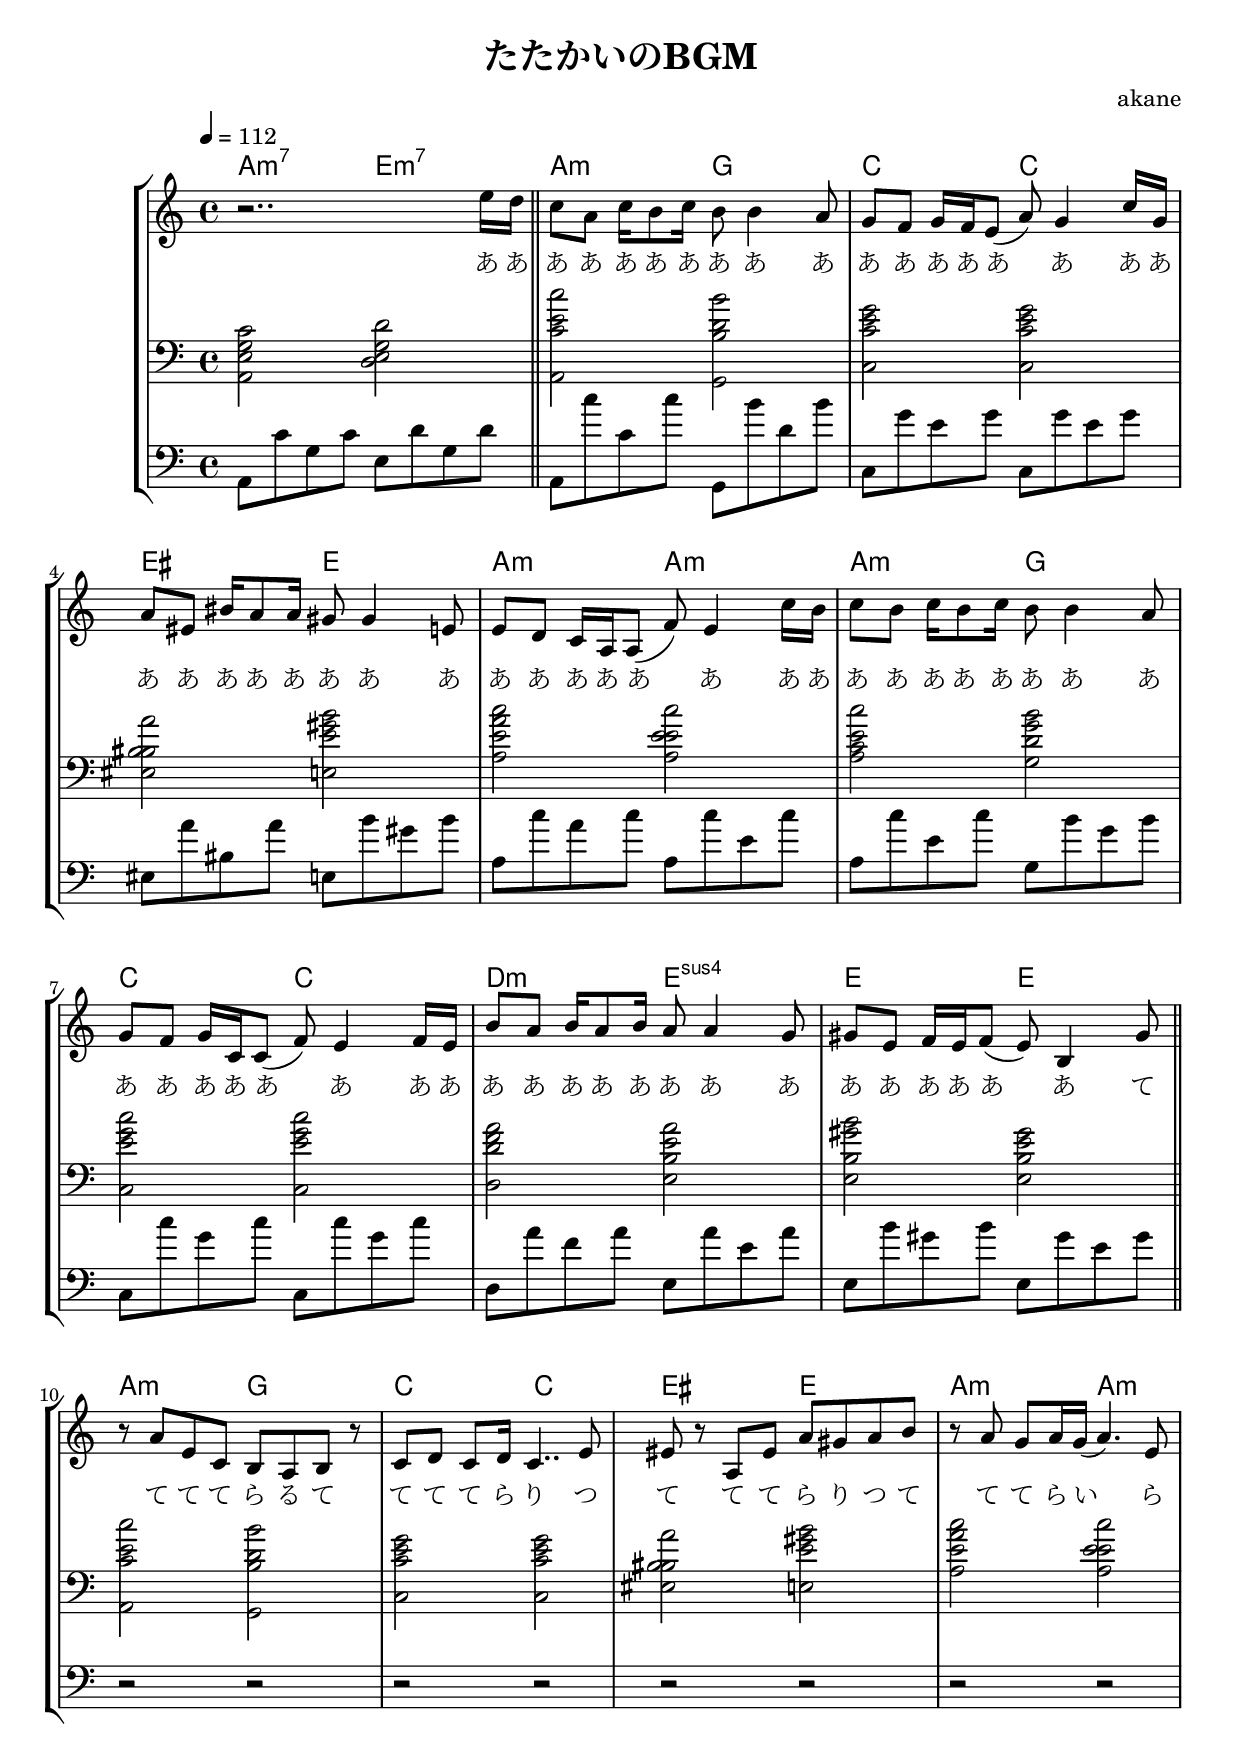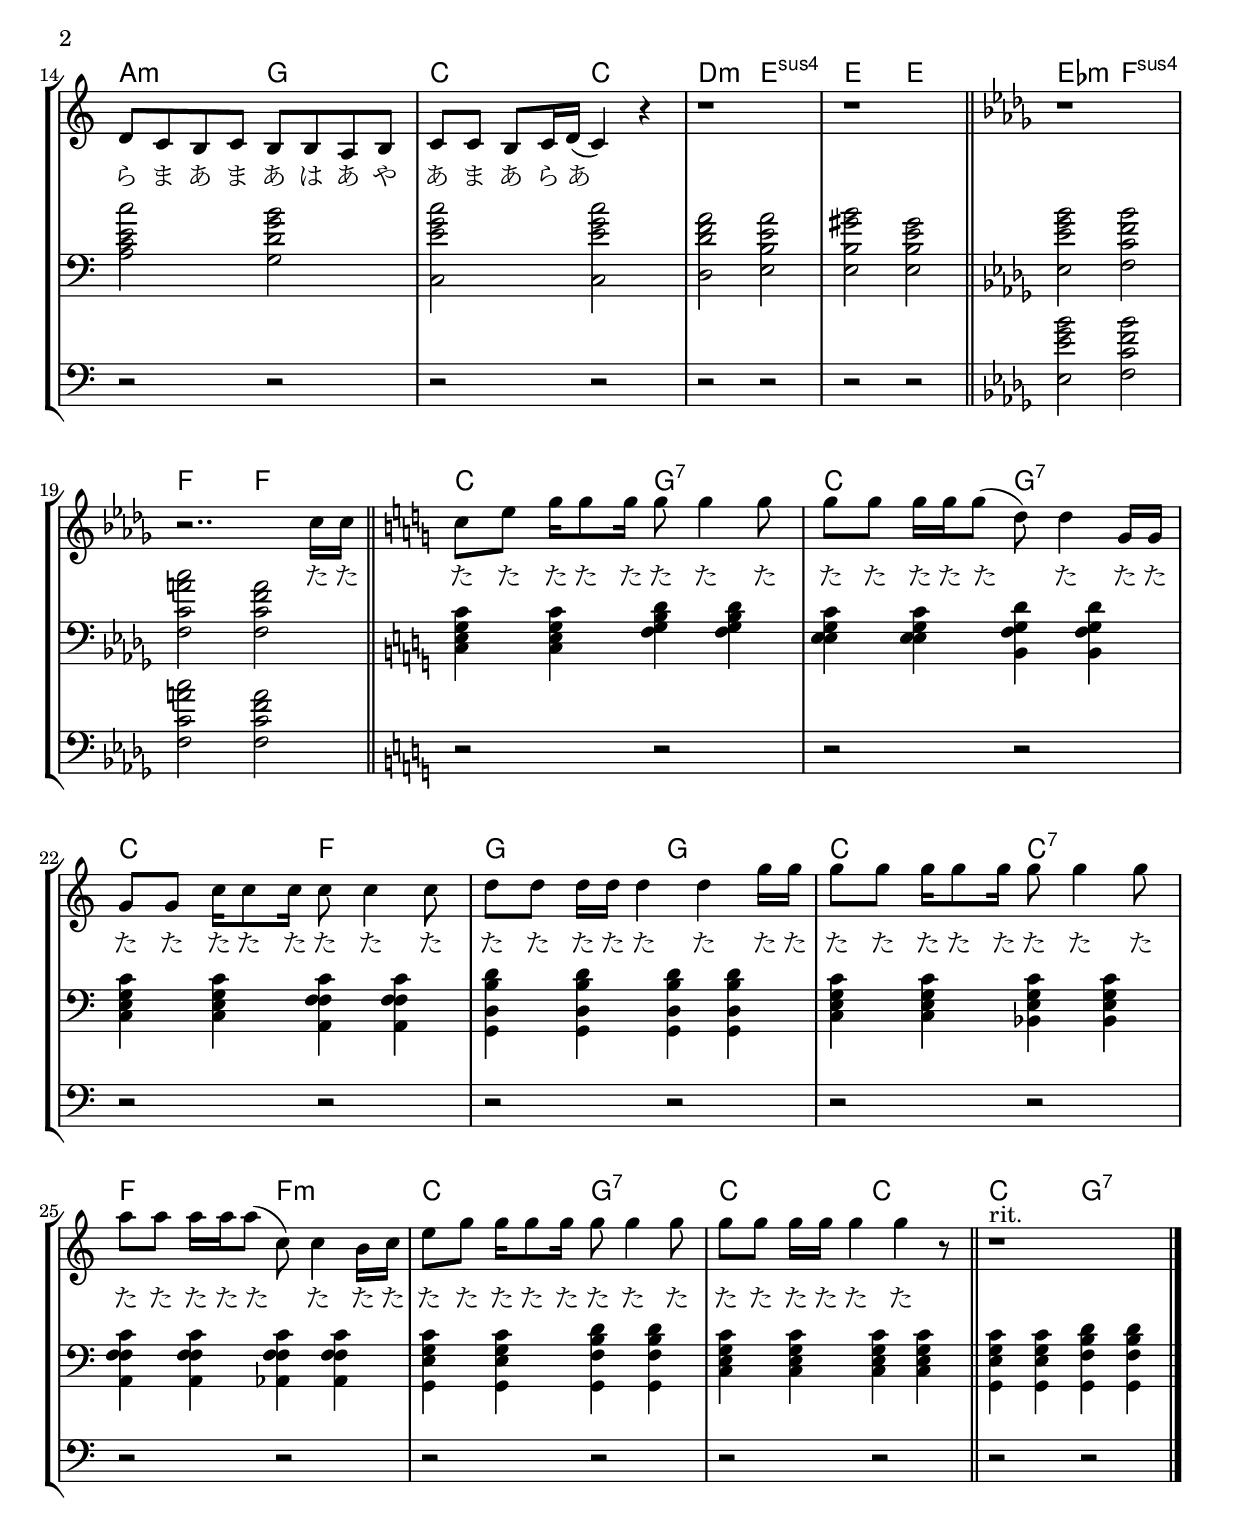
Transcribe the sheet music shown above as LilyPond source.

\version "2.12.1"

\header {
	title = \markup {たたかいのBGM}
	composer = \markup \center-column {akane}
}

harmony = \chordmode {
	a2:min7 e:min7 

	a:m g c c eis e a:m a:m a:m g c c d:m e:sus4 e e 

	a:m g c c eis e a:m a:m a:m g c c d:m e:sus4 e e 

	es:m f:sus4 f f 

	c g:7 c g:7 c f g g c c:7 f f:m c g:7 c c 

	c g:7 
}

melody = {
	\key c \major
	\tempo 4 = 112
	r2.. 
	\set Staff.midiInstrument = #"Viola"
	e''16  d''16 
	c''8  a'8  c''16  b'8  c''16  b'8  b'4  a'8 
	g'8  f'8  g'16  f'16  e'8  (a'8)  g'4  c''16  g'16 
	a'8  eis'8  bis'16  a'8  a'16  gis'8  gis'4  e'8 
	e'8  d'8  c'16  a16  a8  (f'8)  e'4  c''16  b'16 
	c''8  b'8  c''16  b'8  c''16  b'8  b'4  a'8 
	g'8  f'8  g'16  c'16  c'8  (f'8)  e'4  f'16  e'16 
	b'8  a'8  b'16  a'8  b'16  a'8  a'4  g'8 
	gis'8  e'8  f'16  e'16  f'8  (e'8)  b4  	\set Staff.midiInstrument = #"Trumpet"
	gis'8 
	r8  a'8  e'8  c'8  b8  a8  b8  r8 
	c'8  d'8  c'8  d'16  c'4..  e'8 
	eis'8  r8  a8  eis'8  a'8  gis'8  a'8  b'8 
	r8  a'8  g'8  a'16  g'16  (a'4.)  e'8 
	d'8  c'8  b8  c'8  b8  b8  a8  b8 
	c'8  c'8  b8  c'16  d'16  (c'4)  	r4 r1 r1 	\key des \major
	r1 | r2.. 
	\set Staff.midiInstrument = #"Lead 1 (square)"
	c''16  c''16 
		\key c \major
c''8  e''8  g''16  g''8  g''16  g''8  g''4  g''8 
	g''8  g''8  g''16  g''16  g''8  (d''8)  d''4  g'16  g'16 
	g'8  g'8  c''16  c''8  c''16  c''8  c''4  c''8 
	d''8  d''8  d''16  d''16  d''4  d''4  g''16  g''16 
	g''8  g''8  g''16  g''8  g''16  g''8  g''4  g''8 
	a''8  a''8  a''16  a''16  a''8  (c''8)  c''4  b'16  c''16 
	e''8  g''8  g''16  g''8  g''16  g''8  g''4  g''8 
	g''8  g''8  g''16  g''16  g''4  g''4  	r8 	r1^"rit." \bar "|."
}

words = \lyricmode {
	
	あ  あ  あ  あ  あ  あ  あ  あ  あ  あ  あ  あ  あ  あ  あ  あ  あ  あ  あ  あ  あ  あ  あ  あ  あ  あ  あ  あ  あ  あ  あ  あ  あ  あ  あ  あ  あ  あ  あ  あ  あ  あ  あ  あ  あ  あ  あ  あ  あ  あ  あ  あ  あ  あ  あ  あ  あ  あ  あ  あ  あ  あ  あ  あ  
	て  て  て  て  ら  る  て  て  て  て  ら  り  つ  て  て  て  ら  り  つ  て  て  て  ら  い  ら  ら  ま  あ  ま  あ  は  あ  や  あ  ま  あ  ら  あ  
	
	た  た  た  た  た  た  た  た  た  た  た  た  た  た  た  た  た  た  た  た  た  た  た  た  た  た  た  た  た  た  た  た  た  た  た  た  た  た  た  た  た  た  た  た  た  た  た  た  た  た  た  た  た  た  た  た  た  た  た  た  た  た  た  た  
	
}

tempochange = {
	\tempo 4 = 112
	r1 \bar "||"
	\tempo 4 = 112
	r1 | r1 | r1 | r1 | r1 | r1 | r1 | r1 \bar "||"
	\tempo 4 = 112
	r1 | r1 | r1 | r1 | r1 | r1 | r1 | r1 \bar "||"
	\tempo 4 = 112
	r1 | r1 \bar "||"
	\tempo 4 = 112
	r1 | r1 | r1 | r1 | r1 | r1 | r1 | r1 \bar "||"
	\tempo 4 = 112
	\tempo 4 = 84 r2 \tempo 4 = 74 r2 \bar "|."
}

mainacc = {
	\clef bass
	\set Staff.midiInstrument = #"Lead 2 (sawtooth)"
	\key c \major
	\tempo 4 = 112
	<a, e g c'>2
	<e d g d'>2
	\bar "||"

	\set Staff.midiInstrument = #"Lead 2 (sawtooth)"
	<a, e' c' c''>2
	<g, b d' b'>2
	<c c' e' g'>2
	<c c' e' g'>2
	<eis bis bis a'>2
	<e e' gis' b'>2
	<a e' a' c''>2
	<a e' e' c''>2
	<a c' e' c''>2
	<g d' g' b'>2
	<c e' g' c''>2
	<c e' g' c''>2
	<d d' f' a'>2
	<e b e' a'>2
	<e b gis' b'>2
	<e b e' gis'>2
	\bar "||"

	\set Staff.midiInstrument = #"Lead 2 (sawtooth)"
	<a, e' c' c''>2
	<g, b d' b'>2
	<c c' e' g'>2
	<c c' e' g'>2
	<eis bis bis a'>2
	<e e' gis' b'>2
	<a e' a' c''>2
	<a e' e' c''>2
	<a c' e' c''>2
	<g d' g' b'>2
	<c e' g' c''>2
	<c e' g' c''>2
	<d d' f' a'>2
	<e b e' a'>2
	<e b gis' b'>2
	<e b e' gis'>2
	\bar "||"

	\set Staff.midiInstrument = #"Lead 2 (sawtooth)"
	\key des \major
	<es es' ges' bes'>2
	<f c' f' bes'>2
	<f c' a' c''>2
	<f c' f' a'>2
	\bar "||"

	\set Staff.midiInstrument = #"Lead 2 (sawtooth)"
	\key c \major
	<c e g c'>4 <c e g c'>4
	<f g b d'>4 <f g b d'>4
	<e e g c'>4 <e e g c'>4
	<b, f g d'>4 <b, f g d'>4
	<c e g c'>4 <c e g c'>4
	<a, f f c'>4 <a, f f c'>4
	<g, d b d'>4 <g, d b d'>4
	<g, d b d'>4 <g, d b d'>4
	<c e g c'>4 <c e g c'>4
	<bes, e g c'>4 <bes, e g c'>4
	<a, f f c'>4 <a, f f c'>4
	<as, f f c'>4 <as, f f c'>4
	<g, e g c'>4 <g, e g c'>4
	<g, f b d'>4 <g, f b d'>4
	<c e g c'>4 <c e g c'>4
	<c e g c'>4 <c e g c'>4
	\bar "||"

	\set Staff.midiInstrument = #"Lead 2 (sawtooth)"
	<g, e g c'>4 <g, e g c'>4
	<g, f b d'>4 <g, f b d'>4
	\bar "|."
}

subacc = {
	\clef bass
	\set Staff.midiInstrument = #"Violin"
	\key c \major
	\tempo 4 = 112
	a,8 c' g c'
	e8 d' g d'
	\bar "||"

	\set Staff.midiInstrument = #"Lead 1 (square)"
	a,8 c'' c' c''
	g,8 b' d' b'
	c8 g' e' g'
	c8 g' e' g'
	eis8 a' bis a'
	e8 b' gis' b'
	a8 c'' a' c''
	a8 c'' e' c''
	a8 c'' e' c''
	g8 b' g' b'
	c8 c'' g' c''
	c8 c'' g' c''
	d8 a' f' a'
	e8 a' e' a'
	e8 b' gis' b'
	e8 gis' e' gis'
	\bar "||"

	\set Staff.midiInstrument = #"Acoustic grand"
	r2
	r2
	r2
	r2
	r2
	r2
	r2
	r2
	r2
	r2
	r2
	r2
	r2
	r2
	r2
	r2
	\bar "||"

	\set Staff.midiInstrument = #"Synth Voice"
	\key des \major
	<es es' ges' bes'>2
	<f c' f' bes'>2
	<f c' a' c''>2
	<f c' f' a'>2
	\bar "||"

	\set Staff.midiInstrument = #"Acoustic grand"
	\key c \major
	r2
	r2
	r2
	r2
	r2
	r2
	r2
	r2
	r2
	r2
	r2
	r2
	r2
	r2
	r2
	r2
	\bar "||"

	\set Staff.midiInstrument = #"Acoustic grand"
	r2
	r2
	\bar "|."
}

percA = {
	\drummode {
	r8 hh2. r8  \bar "||"
	hh8 hh8 hh8 hh8 hh8 hh8 hh8 hh8  |hh8 hh8 hh8 hh8 hh4 hh8 hh8  |hh8 hh8 hh8 hh8 hh8 hh8 hh8 hh8  |hh8 hh8 hh8 hh2 r8  |hh8 hh8 hh8 hh8 hh8 hh8 hh8 hh8  |hh8 hh8 hh8 hh8 hh4 hh8 hh8  |hh8 hh8 hh8 hh8 hh8 hh8 hh8 hh8  |r8 hh2. r8  \bar "||"
	hh8 hh8 hh8 hh8 hh8 hh8 hh8 hh8  |hh8 hh8 hh8 hh8 hh4 hh8 hh8  |hh8 hh8 hh8 hh8 hh8 hh8 hh8 hh8  |hh8 hh8 hh8 hh2 r8  |hh8 hh8 hh8 hh8 hh8 hh8 hh8 hh8  |hh8 hh8 hh8 hh8 hh4 hh8 hh8  |hh8 hh8 hh8 hh8 hh8 hh8 hh8 hh8  |r8 hh2. r8  \bar "||"
	hh8 hh8 hh8 hh8 hh8 hh8 hh8 hh8  |r8 hh2. r8  \bar "||"
	r8 hh4 hh4 hh4 hh8  |r8 hh4 hh4 hh8 hh16 hh16 hh16 hh16  |r8 hh4 hh4 hh4 hh8  |r8 hh4 hh4 hh8 hh16 hh16 hh16 hh16  |r8 hh4 hh4 hh4 hh8  |r8 hh4 hh4 hh8 hh16 hh16 hh16 hh16  |r8 hh4 hh4 hh4 hh8  |r8 hh4 hh4 hh8 hh16 hh16 hh16 hh16  \bar "||"
	hho8 hho8 hho2.  \bar "|."
	}
}

percB = {
	\drummode {
	r4 sn2 sn4  \bar "||"
	r4 sn8. sn8 sn8. sn8. sn16  |r4 sn8. sn8 sn8. sn4  |r4 sn8. sn8 sn8. sn8. sn16  |r8 sn8 sn4 sn8 sn16 sn8 sn8 sn16  |r4 sn8. sn8 sn8. sn8. sn16  |r4 sn8. sn8 sn8. sn4  |r4 sn8. sn8 sn8. sn8. sn16  |r4 sn2 sn4  \bar "||"
	r4 sn8. sn8 sn8. sn8. sn16  |r4 sn8. sn8 sn8. sn4  |r4 sn8. sn8 sn8. sn8. sn16  |r8 sn8 sn4 sn8 sn16 sn8 sn8 sn16  |r4 sn8. sn8 sn8. sn8. sn16  |r4 sn8. sn8 sn8. sn4  |r4 sn8. sn8 sn8. sn8. sn16  |r4 sn2 sn4  \bar "||"
	r4 sn8. sn8 sn8. sn8. sn16  |r4 sn2 sn4  \bar "||"
	r8 sn4 sn4 sn4 sn8  |r8 sn4 sn4 sn8 sn16 sn16 sn16 sn16  |r8 sn4 sn4 sn4 sn8  |r8 sn4 sn4 sn8 sn16 sn16 sn16 sn16  |r8 sn4 sn4 sn4 sn8  |r8 sn4 sn4 sn8 sn16 sn16 sn16 sn16  |r8 sn4 sn4 sn4 sn8  |r8 sn4 sn4 sn8 sn16 sn16 sn16 sn16  \bar "||"
	r8 sn8. sn16 sn8 sn16 sn16 sn16 sn8. sn8  \bar "|."
	}
}

percC = {
	\drummode {
	bd8 bd4. bd4. bd8  \bar "||"
	bd8 bd4 bd2 bd8  |bd8 bd2 bd4.  |bd8 bd4 bd2 bd8  |bd4 r16 bd8. bd2  |bd8 bd4 bd2 bd8  |bd8 bd2 bd4.  |bd8 bd4 bd2 bd8  |bd8 bd4. bd4. bd8  \bar "||"
	bd8 bd4 bd2 bd8  |bd8 bd2 bd4.  |bd8 bd4 bd2 bd8  |bd4 r16 bd8. bd2  |bd8 bd4 bd2 bd8  |bd8 bd2 bd4.  |bd8 bd4 bd2 bd8  |bd8 bd4. bd4. bd8  \bar "||"
	bd8 bd4 bd2 bd8  |bd8 bd4. bd4. bd8  \bar "||"
	bd16 bd4. r16 bd16 bd8. bd4  |r1  |bd16 bd4. r16 bd16 bd8. bd4  |r1  |bd16 bd4. r16 bd16 bd8. bd4  |r1  |bd16 bd4. r16 bd16 bd8. bd4  |r1  \bar "||"
	bd8 bd8 bd8. bd8. bd8 bd8 bd8  \bar "|."
	}
}

percD = {
	\drummode {
	r1  \bar "||"
	r1  |r2 r8 hho4.  |r1  |r4. r16 hho2 r16  |r1  |r2 r8 hho4.  |r1  |r4. r16 hho2 r16  \bar "||"
	r1  |r2 r8 hho4.  |r1  |r4. r16 hho2 r16  |r1  |r2 r8 hho4.  |r1  |r4. r16 hho2 r16  \bar "||"
	r1  |r2 r8 hho4.  \bar "||"
	r2 r16 cymc16 cymc4.  |r4 cymc16 cymc2 cymc8.  |r2 r16 cymc16 cymc4.  |r4 cymc16 cymc2 cymc8.  |r2 r16 cymc16 cymc4.  |r4 cymc16 cymc2 cymc8.  |r2 r16 cymc16 cymc4.  |r4 cymc16 cymc2 cymc8.  \bar "||"
	cymc1  \bar "|."
	}
}

percE = {
	\drummode {
	cymc1  \bar "||"
	r1 |r1 |r1 |r1 |r1 |r1 |r1 |cymc1  \bar "||"
	r1 |r1 |r1 |r1 |r1 |r1 |r1 |cymc1  \bar "||"
	r1 |cymc1  \bar "||"
	r1  |tomfh16 tomfh2. r8.  |r1  |tomfh16 tomfh2. r8.  |r1  |tomfh16 tomfh2. r8.  |r1  |tomfh16 tomfh2. r8.  \bar "||"
	r1 \bar "|."
	}
}

percF = {
	\drummode {
	r4 r16 tommh16 tommh4. tommh4  \bar "||"
	r1 |r1 |r1 |r1 |r1 |r1 |r1 |r4 r16 tommh16 tommh4. tommh4  \bar "||"
	r1 |r1 |r1 |r1 |r1 |r1 |r1 |r4 r16 tommh16 tommh4. tommh4  \bar "||"
	r1 |r4 r16 tommh16 tommh4. tommh4  \bar "||"
	r2 r8 rb4 rb8  |r1  |r2 r8 rb4 rb8  |r1  |r2 r8 rb4 rb8  |r1  |r2 r8 rb4 rb8  |r1  \bar "||"
	r2. r8 tomfh8  \bar "|."
	}
}

percG = {
	\drummode {
	r4. r16 tomml4. tomml8.  \bar "||"
	r1 |r1 |r1 |r1 |r1 |r1 |r1 |r4. r16 tomml4. tomml8.  \bar "||"
	r1 |r1 |r1 |r1 |r1 |r1 |r1 |r4. r16 tomml4. tomml8.  \bar "||"
	r1 |r4. r16 tomml4. tomml8.  \bar "||"
	r4. hc16 hc2 r16  |r4 r16 hc8. hc16 hc4. r16  |r4. hc16 hc2 r16  |r4 r16 hc8. hc16 hc4. r16  |r4. hc16 hc2 r16  |r4 r16 hc8. hc16 hc4. r16  |r4. hc16 hc2 r16  |r4 r16 hc8. hc16 hc4. r16  \bar "||"
	r2. tomml16 tomml8.  \bar "|."
	}
}

percH = {
	\drummode {
	r2 r16 toml8 toml4 r16  \bar "||"
	r1 |r1 |r1 |r1 |r1 |r1 |r1 |r2 r16 toml8 toml4 r16  \bar "||"
	r1 |r1 |r1 |r1 |r1 |r1 |r1 |r2 r16 toml8 toml4 r16  \bar "||"
	r1 |r2 r16 toml8 toml4 r16  \bar "||"
	r8. cymr16 cymr2 r16 cymr8.  |r16 cymr4 r16 cymr4 r16 cymr8 cymr8.  |r8. cymr16 cymr2 r16 cymr8.  |r16 cymr4 r16 cymr4 r16 cymr8 cymr8.  |r8. cymr16 cymr2 r16 cymr8.  |r16 cymr4 r16 cymr4 r16 cymr8 cymr8.  |r8. cymr16 cymr2 r16 cymr8.  |r16 cymr4 r16 cymr4 r16 cymr8 cymr8.  \bar "||"
	r1 \bar "|."
	}
}

percI = {
	\drummode {
	r2 r8 tomfh4 tomfh8  \bar "||"
	r1 |r1 |r1 |r1 |r1 |r1 |r1 |r2 r8 tomfh4 tomfh8  \bar "||"
	r1 |r1 |r1 |r1 |r1 |r1 |r1 |r2 r8 tomfh4 tomfh8  \bar "||"
	r1 |r2 r8 tomfh4 tomfh8  \bar "||"
	r1 | r1 | r1 | r1 | r1 | r1 | r1 | r1 \bar "||"
	r1 \bar "|."
	}
}

\score {
	<<
		\new StaffGroup <<
			\new ChordNames {\harmony}
			\new Voice = "melody" {\melody}
			\new Lyrics \lyricsto "melody" \words
			\new Staff = "mainacc" {\mainacc}
			\new Staff = "subacc" {\subacc}
		>>
	>>
	\layout { }
}
